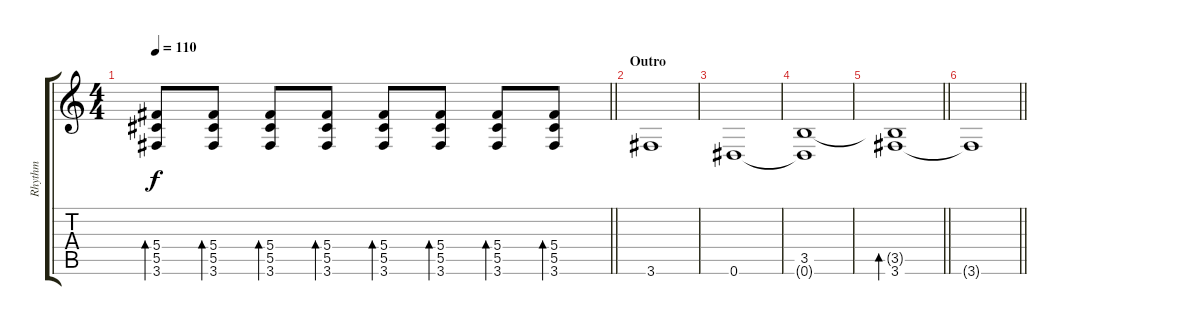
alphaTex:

\track ("Rhythm" "Rhythm") {instrument electricguitarjazz}
\staff {score tabs}
\tuning (Eb4 Bb3 Gb3 Db3 Ab2 Eb2) {hide}
\ts (4 4)
\tempo 110
\clef g2
\barLineRight lightlight
\ks c
(5.4 5.5 3.6).8{bd 60 dy f} (5.4 5.5 3.6).8{bd 60} (5.4 5.5 3.6).8{bd 60} (5.4 5.5 3.6).8{bd 60} (5.4 5.5 3.6).8{bd 60} (5.4 5.5 3.6).8{bd 60} (5.4 5.5 3.6).8{bd 60} (5.4 5.5 3.6).8{bd 60} |
\section ("" "Outro")
3.6.1 |
0.6.1 |
(3.5 0.6{t}).1 |
\barLineRight lightlight
(3.5{t} 3.6).1{bd 480} |
\barLineRight lightlight
3.6{t}.1
